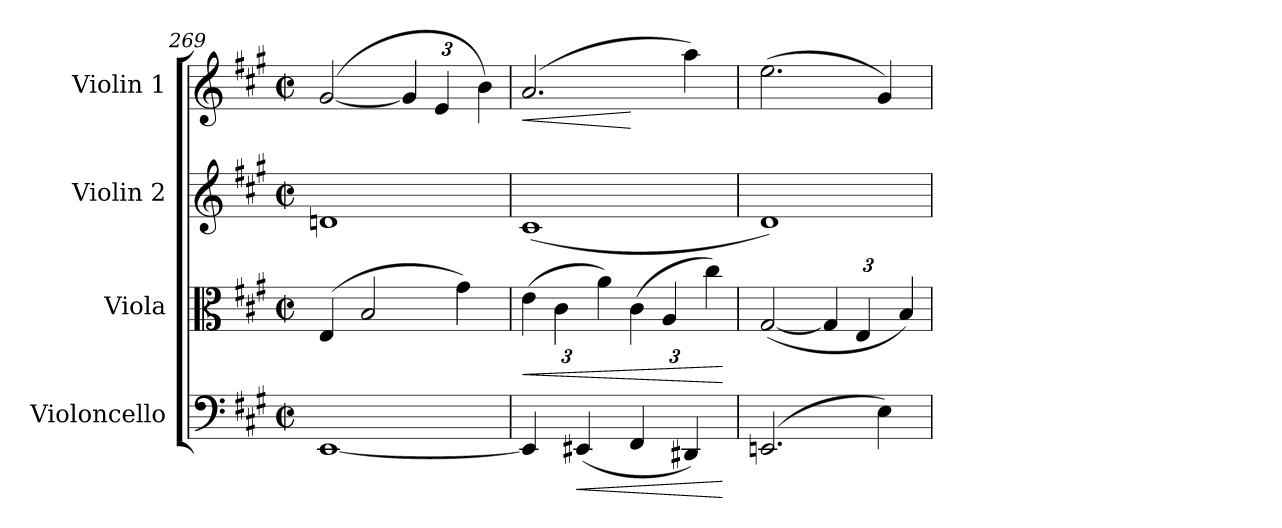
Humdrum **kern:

**kern	**dynam	**kern	**dynam	**kern	**kern	**dynam
*part4	*part4	*part3	*part3	*part2	*part1	*part1
*staff4	*staff4	*staff3	*staff3	*staff2	*staff1	*staff1
*I"Violoncello	*	*I"Viola	*	*I"Violin 2	*I"Violin 1	*
*I'Vc	*	*I'Vla	*	*I'Vln	*I'Vln	*
!!LO:LB:g=z
*clefF4	*	*clefC3	*	*clefG2	*clefG2	*
*k[f#c#g#]	*	*k[f#c#g#]	*	*k[f#c#g#]	*k[f#c#g#]	*
*M2/2	*	*M2/2	*	*M2/2	*M2/2	*
*met(c|)	*	*met(c|)	*	*met(c|)	*met(c|)	*
=269	=269	=269	=269	=269	=269	=269
[1EE	.	(4E/	.	1dn	([2g#/	.
.	.	2B/	.	.	.	.
*	*	*	*	*	*Xbrackettup	*
.	.	.	.	.	6g#/]	.
.	.	.	.	.	6e/	.
.	.	4g#\)	.	.	.	.
.	.	.	.	.	6b\)	.
=270	=270	=270	=270	=270	=270	=270
*	*	*Xbrackettup	*	*	*	*
!	!	!	!LO:HP:b	!	!	!LO:HP:b
*	*	*	*	*	*^	*
4EE/]	.	(6e\	<	(1c#	(2.a/	2ryy	<
.	.	6c#\	.	.	.	.	.
!	!LO:HP:b	!	!	!	!	!	!
(4EE#X/	<	.	.	.	.	.	.
.	.	6a\)	.	.	.	.	.
4FF#/	.	(6c#\	.	.	.	2ryy	[
.	.	6A/	.	.	.	.	.
4DD#X/)	.	.	.	.	4aa\)	.	.
.	.	6cc#\)	.	.	.	.	.
*	*	*	*	*	*v	*v	*
.	[	.	[	.	.	.
=271	=271	=271	=271	=271	=271	=271
!!LO:REH:place=s1:a:B:cj:fs=14:t=P
(2.EEn/	.	([2G#/	.	1d)	(2.ee\	.
.	.	6G#/]	.	.	.	.
.	.	6E/	.	.	.	.
4E\)	.	.	.	.	4g#/)	.
.	.	6B/)	.	.	.	.
=	=	=	=	=	=	=
*-	*-	*-	*-	*-	*-	*-
